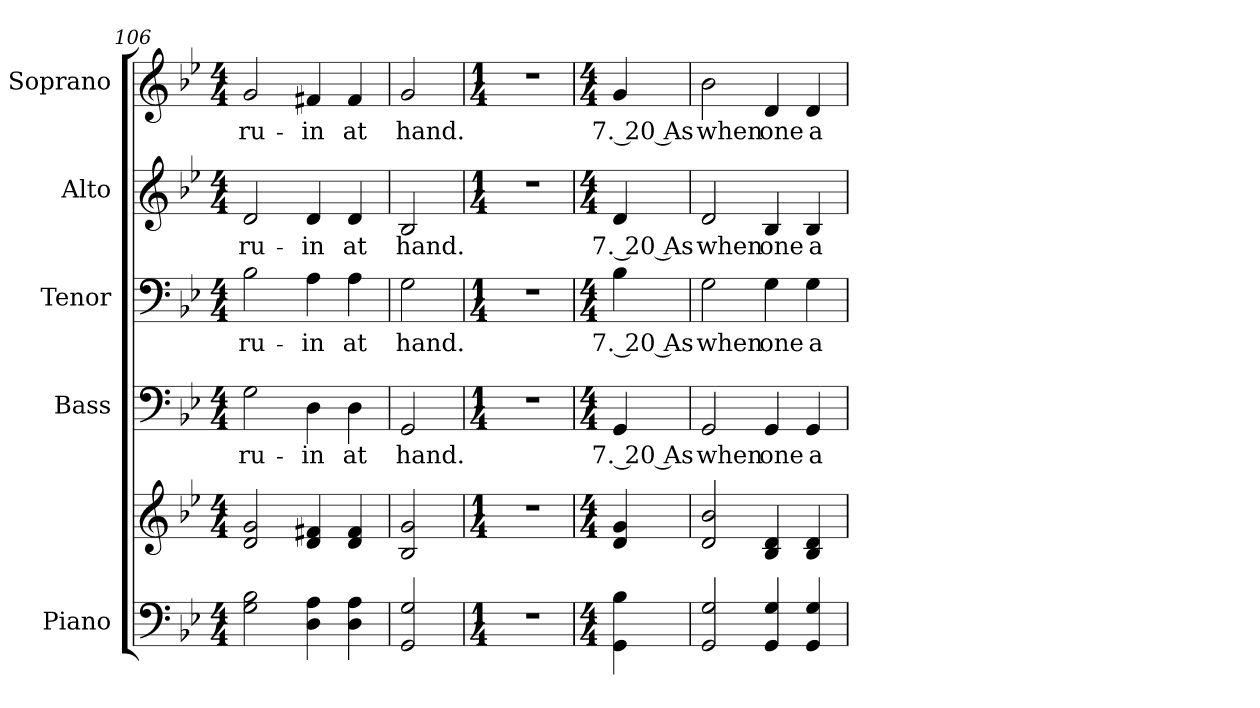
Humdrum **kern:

**kern	**kern	**kern	**text	**kern	**text	**kern	**text	**kern	**text
*part5	*part5	*part4	*part4	*part3	*part3	*part2	*part2	*part1	*part1
*staff6	*staff5	*staff4	*staff4	*staff3	*staff3	*staff2	*staff2	*staff1	*staff1
*I"Piano	*	*I"Bass	*	*I"Tenor	*	*I"Alto	*	*I"Soprano	*
*I'Pno.	*	*I'B.	*	*I'T.	*	*I'A.	*	*I'S.	*
*clefF4	*clefG2	*clefF4	*	*clefF4	*	*clefG2	*	*clefG2	*
*k[b-e-]	*k[b-e-]	*k[b-e-]	*	*k[b-e-]	*	*k[b-e-]	*	*k[b-e-]	*
*B-:	*B-:	*B-:	*	*B-:	*	*B-:	*	*B-:	*
*M4/4	*M4/4	*M4/4	*	*M4/4	*	*M4/4	*	*M4/4	*
=106	=106	=106	=106	=106	=106	=106	=106	=106	=106
!	!	!	!LO:LY:b:color=#000000	!	!	!	!	!	!
!	!	!	!	!	!LO:LY:b:color=#000000	!	!	!	!
!	!	!	!	!	!	!	!LO:LY:b:color=#000000	!	!
!	!	!	!	!	!	!	!	!	!LO:LY:b:color=#000000
2Gi\ 2B-i	2di/ 2gi	2Gi\	ru-	2B-i\	ru-	2di/	ru-	2gi/	ru-
!	!	!	!LO:LY:b:color=#000000	!	!	!	!	!	!
!	!	!	!	!	!LO:LY:b:color=#000000	!	!	!	!
!	!	!	!	!	!	!	!LO:LY:b:color=#000000	!	!
!	!	!	!	!	!	!	!	!	!LO:LY:b:color=#000000
4Di\ 4Ai	4di/ 4f#Xi	4Di\	-in	4Ai\	-in	4di/	-in	4f#Xi/	-in
!	!	!	!LO:LY:b:color=#000000	!	!	!	!	!	!
!	!	!	!	!	!LO:LY:b:color=#000000	!	!	!	!
!	!	!	!	!	!	!	!LO:LY:b:color=#000000	!	!
!	!	!	!	!	!	!	!	!	!LO:LY:b:color=#000000
4Di\ 4Ai	4di/ 4f#i	4Di\	at	4Ai\	at	4di/	at	4f#i/	at
=107	=107	=107	=107	=107	=107	=107	=107	=107	=107
!	!	!	!LO:LY:b:color=#000000	!	!	!	!	!	!
!	!	!	!	!	!LO:LY:b:color=#000000	!	!	!	!
!	!	!	!	!	!	!	!LO:LY:b:color=#000000	!	!
!	!	!	!	!	!	!	!	!	!LO:LY:b:color=#000000
2GGi/ 2Gi	2B-i/ 2gi	2GGi/	hand.	2Gi\	hand.	2B-i/	hand.	2gi/	hand.
=108	=108	=108	=108	=108	=108	=108	=108	=108	=108
*M1/4	*M1/4	*M1/4	*	*M1/4	*	*M1/4	*	*M1/4	*
!LO:N:vis=1	!LO:N:vis=1	!LO:N:vis=1	!	!LO:N:vis=1	!	!LO:N:vis=1	!	!LO:N:vis=1	!
4r	4r	4r	.	4r	.	4r	.	4r	.
!!LO:PB:g=z
=109	=109	=109	=109	=109	=109	=109	=109	=109	=109
*M4/4	*M4/4	*M4/4	*	*M4/4	*	*M4/4	*	*M4/4	*
!	!	!	!LO:LY:b:color=#000000	!	!	!	!	!	!
!	!	!	!	!	!LO:LY:b:color=#000000	!	!	!	!
!	!	!	!	!	!	!	!LO:LY:b:color=#000000	!	!
!	!	!	!	!	!	!	!	!	!LO:LY:b:color=#000000
4GGi\ 4B-i	4di/ 4gi	4GGi/	7. 20 As	4B-i\	7. 20 As	4di/	7. 20 As	4gi/	7. 20 As
=110	=110	=110	=110	=110	=110	=110	=110	=110	=110
!	!	!	!LO:LY:b:color=#000000	!	!	!	!	!	!
!	!	!	!	!	!LO:LY:b:color=#000000	!	!	!	!
!	!	!	!	!	!	!	!LO:LY:b:color=#000000	!	!
!	!	!	!	!	!	!	!	!	!LO:LY:b:color=#000000
2GGi/ 2Gi	2di/ 2b-i	2GGi/	when	2Gi\	when	2di/	when	2b-i\	when
!	!	!	!LO:LY:b:color=#000000	!	!	!	!	!	!
!	!	!	!	!	!LO:LY:b:color=#000000	!	!	!	!
!	!	!	!	!	!	!	!LO:LY:b:color=#000000	!	!
!	!	!	!	!	!	!	!	!	!LO:LY:b:color=#000000
4GGi/ 4Gi	4B-i/ 4di	4GGi/	one	4Gi\	one	4B-i/	one	4di/	one
!	!	!	!LO:LY:b:color=#000000	!	!	!	!	!	!
!	!	!	!	!	!LO:LY:b:color=#000000	!	!	!	!
!	!	!	!	!	!	!	!LO:LY:b:color=#000000	!	!
!	!	!	!	!	!	!	!	!	!LO:LY:b:color=#000000
4GGi/ 4Gi	4B-i/ 4di	4GGi/	a-	4Gi\	a-	4B-i/	a-	4di/	a-
=	=	=	=	=	=	=	=	=	=
*-	*-	*-	*-	*-	*-	*-	*-	*-	*-
